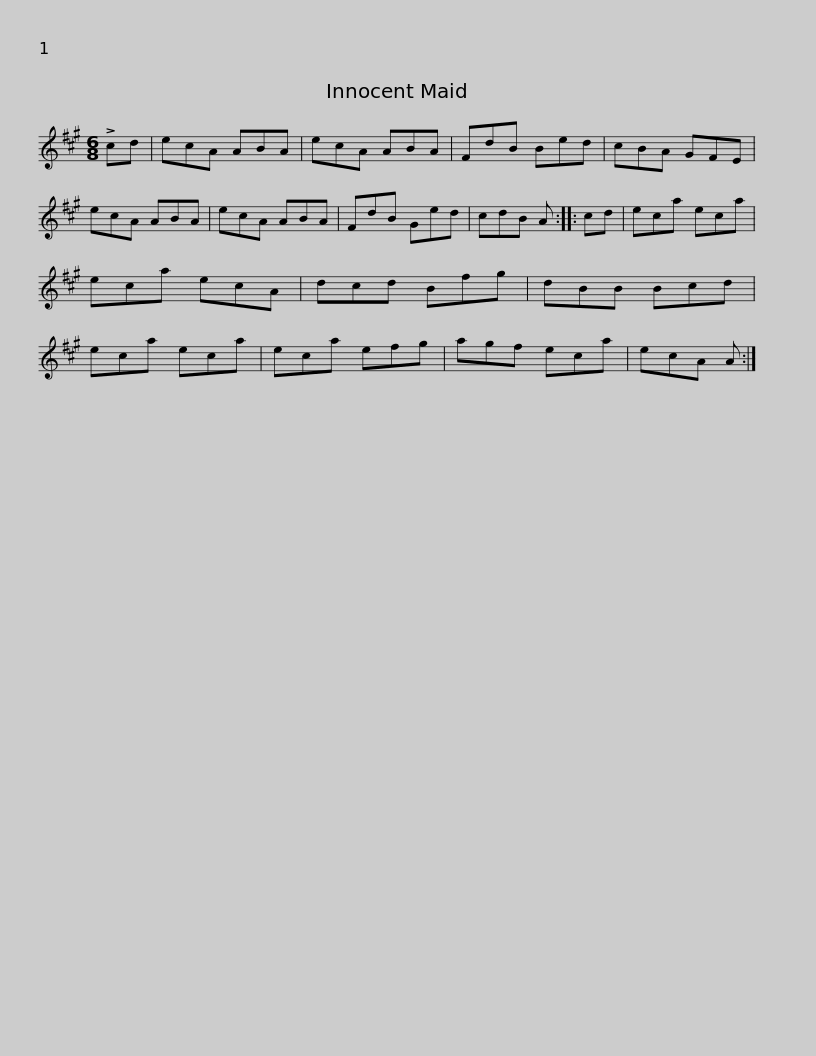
X:1
L:1/8
M:6/8
I:linebreak $
K:A
V:1 treble
V:1
 !>!cd | ecA ABA | ecA ABA | FdB Bed | cBA GFE | %5
 ecA ABA | ecA ABA | FdB Ged |$ cdB A :: cd | %10
 eca eca | eca ecA | dcd Bfg | dBB Bcd | eca eca | %15
 eca efg |$ agf eca | ecA A :| %18
